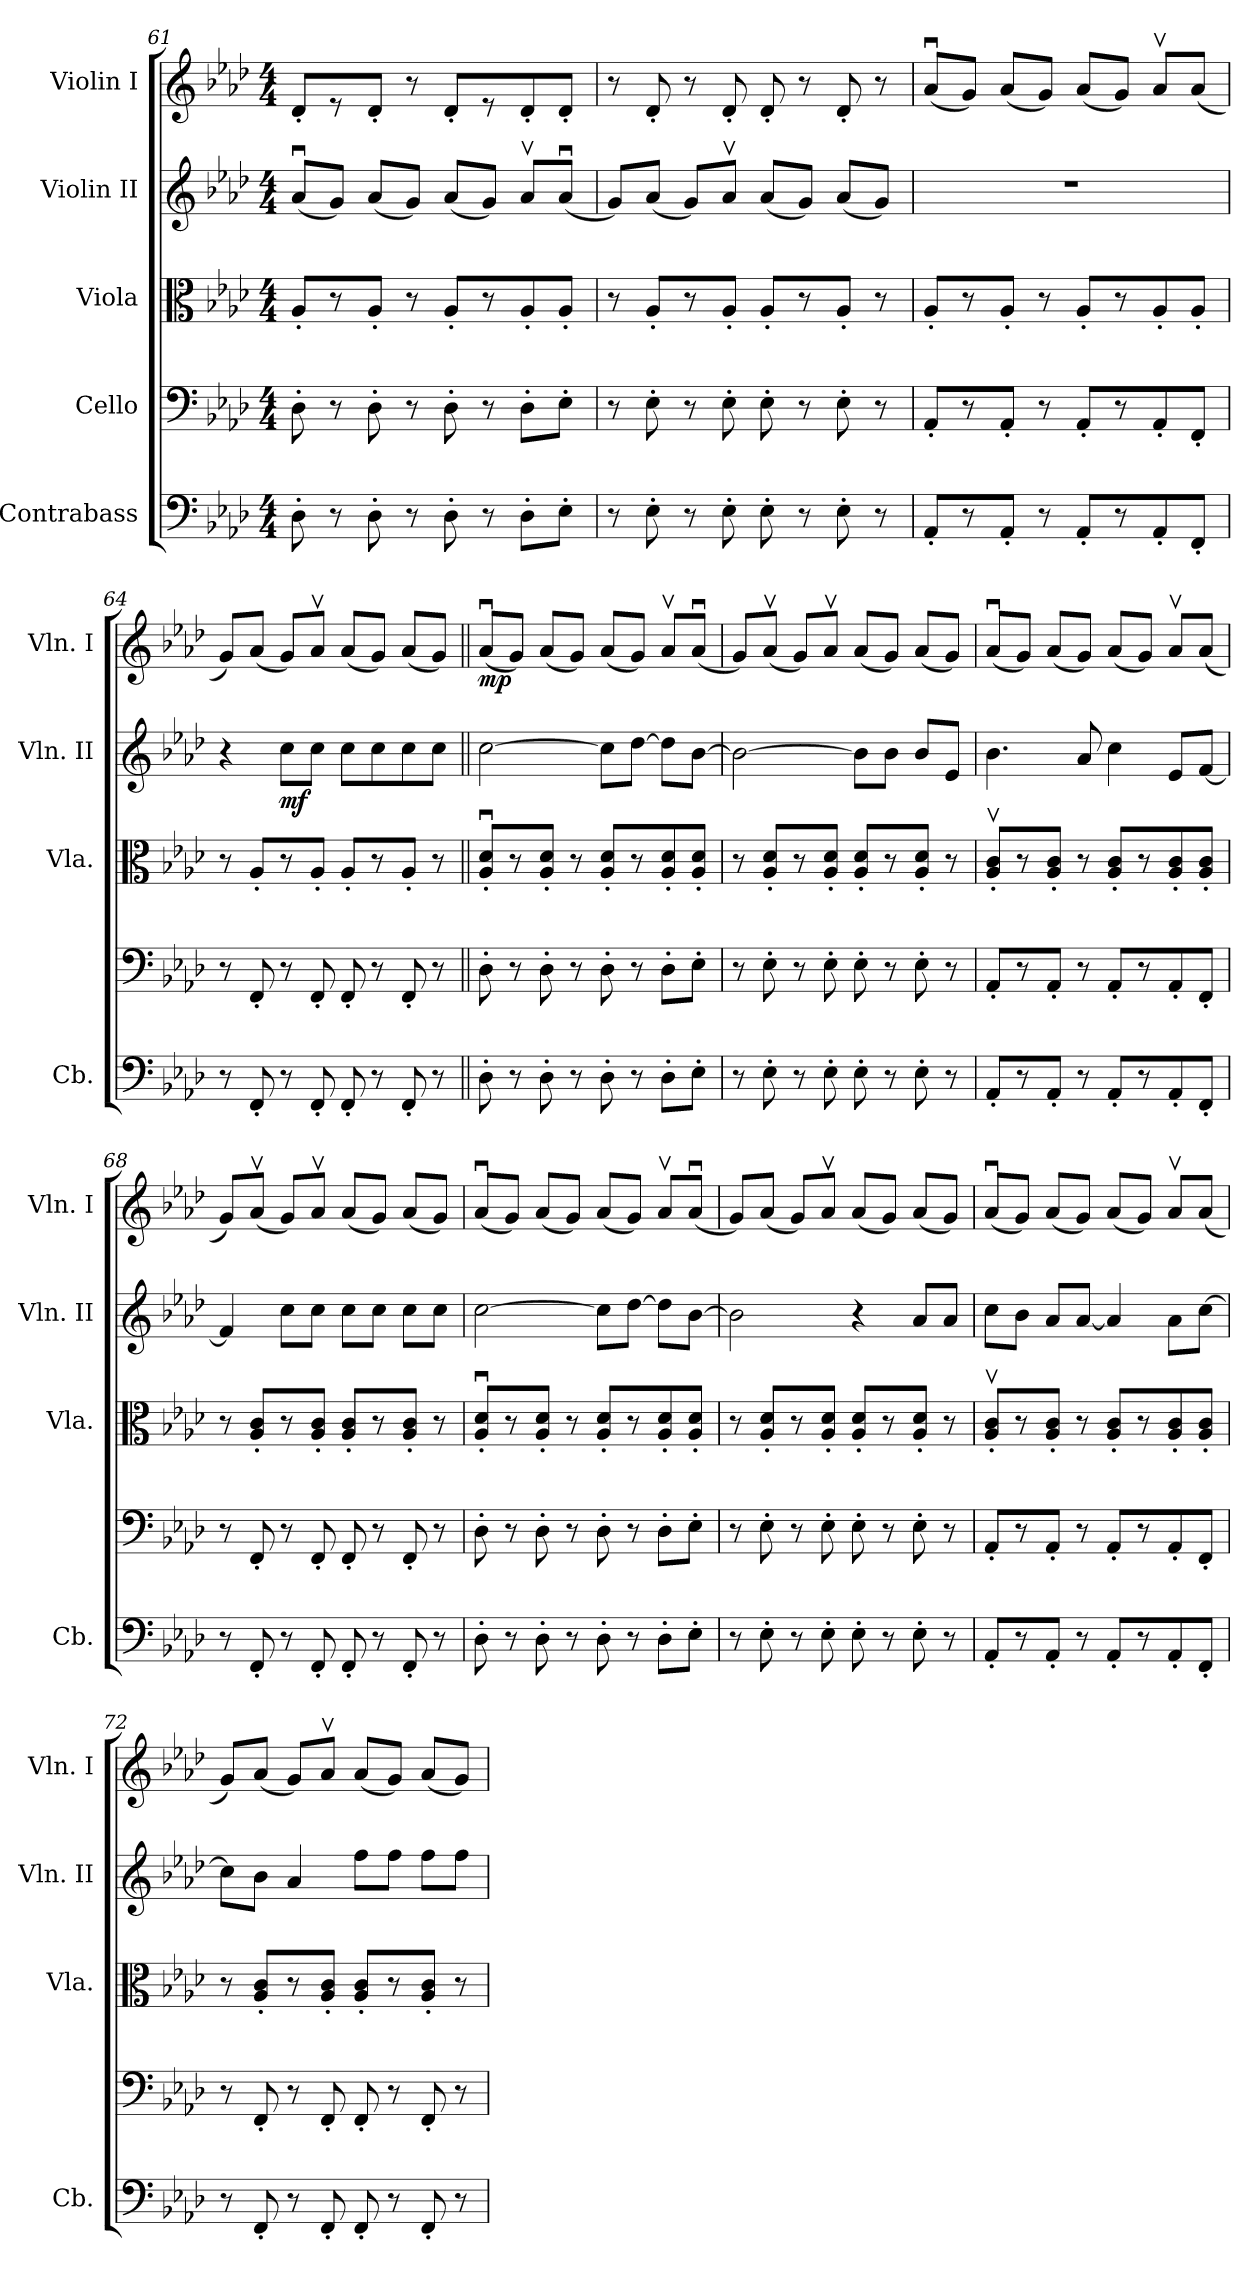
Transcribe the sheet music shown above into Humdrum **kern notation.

**kern	**kern	**kern	**kern	**dynam	**kern	**dynam
*part5	*part4	*part3	*part2	*part2	*part1	*part1
*staff5	*staff4	*staff3	*staff2	*staff2	*staff1	*staff1
*I"Contrabass	*I"Cello	*I"Viola	*I"Violin II	*	*I"Violin I	*
*I'Cb.	*	*I'Vla.	*I'Vln. II	*	*I'Vln. I	*
!!LO:LB:g=z
*clefF4	*clefF4	*clefC3	*clefG2	*	*clefG2	*
*ITrd7c12	*	*	*	*	*	*
*k[b-e-a-d-]	*k[b-e-a-d-]	*k[b-e-a-d-]	*k[b-e-a-d-]	*	*k[b-e-a-d-]	*
*A-:	*A-:	*A-:	*A-:	*	*A-:	*
*M4/4	*M4/4	*M4/4	*M4/4	*	*M4/4	*
=61	=61	=61	=61	=61	=61	=61
8DD-'>\	8D-'>\	8A-'</L	(<8a-u>/L	.	8d-'</L	.
8r	8r	8r	8g/J)	.	8r	.
8DD-'>\	8D-'>\	8A-'</J	(<8a-/L	.	8d-'</J	.
8r	8r	8r	8g/J)	.	8r	.
8DD-'>\	8D-'>\	8A-'</L	(<8a-/L	.	8d-'</L	.
8r	8r	8r	8g/J)	.	8r	.
8DD-'>\L	8D-'>\L	8A-'</	8a-v>/L	.	8d-'</	.
8EE-'>\J	8E-'>\J	8A-'</J	(<8a-u>/J	.	8d-'</J	.
=62	=62	=62	=62	=62	=62	=62
8r	8r	8r	8g/L)	.	8r	.
8EE-'>\	8E-'>\	8A-'</L	(<8a-/J	.	8d-'</	.
8r	8r	8r	8g/L)	.	8r	.
8EE-'>\	8E-'>\	8A-'</J	8a-v>/J	.	8d-'</	.
8EE-'>\	8E-'>\	8A-'</L	(<8a-/L	.	8d-'</	.
8r	8r	8r	8g/J)	.	8r	.
8EE-'>\	8E-'>\	8A-'</J	(<8a-/L	.	8d-'</	.
8r	8r	8r	8g/J)	.	8r	.
=63	=63	=63	=63	=63	=63	=63
8AAA-'</L	8AA-'</L	8A-'</L	1r	.	(<8a-u>/L	.
8r	8r	8r	.	.	8g/J)	.
8AAA-'</J	8AA-'</J	8A-'</J	.	.	(<8a-/L	.
8r	8r	8r	.	.	8g/J)	.
8AAA-'</L	8AA-'</L	8A-'</L	.	.	(<8a-/L	.
8r	8r	8r	.	.	8g/J)	.
8AAA-'</	8AA-'</	8A-'</	.	.	8a-v>/L	.
8FFF'</J	8FF'</J	8A-'</J	.	.	(<8a-/J	.
=64	=64	=64	=64	=64	=64	=64
8r	8r	8r	4r	.	8g/L)	.
8FFF'</	8FF'</	8A-'</L	.	.	(<8a-/J	.
!	!	!	!	!LO:DY:b	!	!
8r	8r	8r	8cc\L	mf	8g/L)	.
8FFF'</	8FF'</	8A-'</J	8cc\J	.	8a-v>/J	.
8FFF'</	8FF'</	8A-'</L	8cc\L	.	(<8a-/L	.
8r	8r	8r	8cc\	.	8g/J)	.
8FFF'</	8FF'</	8A-'</J	8cc\	.	(<8a-/L	.
8r	8r	8r	8cc\J	.	8g/J)	.
!!LO:PB:g=z
=65||	=65||	=65||	=65||	=65||	=65||	=65||
!	!	!	!	!	!	!LO:DY:b
8DD-'>\	8D-'>\	8A-/u>'< 8d-/u>'<L	[2cc\	.	(<8a-u>/L	mp
8r	8r	8r	.	.	8g/J)	.
8DD-'>\	8D-'>\	8A-/'< 8d-/'<J	.	.	(<8a-/L	.
8r	8r	8r	.	.	8g/J)	.
8DD-'>\	8D-'>\	8A-/'< 8d-/'<L	8cc\L]	.	(<8a-/L	.
8r	8r	8r	[8dd-\J	.	8g/J)	.
8DD-'>\L	8D-'>\L	8A-/'< 8d-/'<	8dd-\L]	.	8a-v>/L	.
8EE-'>\J	8E-'>\J	8A-/'< 8d-/'<J	[8b-\J	.	(<8a-u>/J	.
=66	=66	=66	=66	=66	=66	=66
8r	8r	8r	2b-\_	.	8g/L)	.
8EE-'>\	8E-'>\	8A-/'< 8d-/'<L	.	.	(<8a-v>/J	.
8r	8r	8r	.	.	8g/L)	.
8EE-'>\	8E-'>\	8A-/'< 8d-/'<J	.	.	8a-v>/J	.
8EE-'>\	8E-'>\	8A-/'< 8d-/'<L	8b-\L]	.	(<8a-/L	.
8r	8r	8r	8b-\J	.	8g/J)	.
8EE-'>\	8E-'>\	8A-/'< 8d-/'<J	8b-/L	.	(<8a-/L	.
8r	8r	8r	8e-/J	.	8g/J)	.
=67	=67	=67	=67	=67	=67	=67
8AAA-'</L	8AA-'</L	8A-/v>'< 8c/v>'<L	4.b-\	.	(<8a-u>/L	.
8r	8r	8r	.	.	8g/J)	.
8AAA-'</J	8AA-'</J	8A-/'< 8c/'<J	.	.	(<8a-/L	.
8r	8r	8r	8a-/	.	8g/J)	.
8AAA-'</L	8AA-'</L	8A-/'< 8c/'<L	4cc\	.	(<8a-/L	.
8r	8r	8r	.	.	8g/J)	.
8AAA-'</	8AA-'</	8A-/'< 8c/'<	8e-/L	.	8a-v>/L	.
8FFF'</J	8FF'</J	8A-/'< 8c/'<J	[8f/J	.	(<8a-/J	.
=68	=68	=68	=68	=68	=68	=68
8r	8r	8r	4f/]	.	8g/L)	.
8FFF'</	8FF'</	8A-/'< 8c/'<L	.	.	(<8a-v>/J	.
8r	8r	8r	8cc\L	.	8g/L)	.
8FFF'</	8FF'</	8A-/'< 8c/'<J	8cc\J	.	8a-v>/J	.
8FFF'</	8FF'</	8A-/'< 8c/'<L	8cc\L	.	(<8a-/L	.
8r	8r	8r	8cc\J	.	8g/J)	.
8FFF'</	8FF'</	8A-/'< 8c/'<J	8cc\L	.	(<8a-/L	.
8r	8r	8r	8cc\J	.	8g/J)	.
!!LO:LB:g=z
=69	=69	=69	=69	=69	=69	=69
8DD-'>\	8D-'>\	8A-/u>'< 8d-/u>'<L	[2cc\	.	(<8a-u>/L	.
8r	8r	8r	.	.	8g/J)	.
8DD-'>\	8D-'>\	8A-/'< 8d-/'<J	.	.	(<8a-/L	.
8r	8r	8r	.	.	8g/J)	.
8DD-'>\	8D-'>\	8A-/'< 8d-/'<L	8cc\L]	.	(<8a-/L	.
8r	8r	8r	[8dd-\J	.	8g/J)	.
8DD-'>\L	8D-'>\L	8A-/'< 8d-/'<	8dd-\L]	.	8a-v>/L	.
8EE-'>\J	8E-'>\J	8A-/'< 8d-/'<J	[8b-\J	.	(<8a-u>/J	.
=70	=70	=70	=70	=70	=70	=70
8r	8r	8r	2b-\]	.	8g/L)	.
8EE-'>\	8E-'>\	8A-/'< 8d-/'<L	.	.	(<8a-/J	.
8r	8r	8r	.	.	8g/L)	.
8EE-'>\	8E-'>\	8A-/'< 8d-/'<J	.	.	8a-v>/J	.
8EE-'>\	8E-'>\	8A-/'< 8d-/'<L	4r	.	(<8a-/L	.
8r	8r	8r	.	.	8g/J)	.
8EE-'>\	8E-'>\	8A-/'< 8d-/'<J	8a-/L	.	(<8a-/L	.
8r	8r	8r	8a-/J	.	8g/J)	.
=71	=71	=71	=71	=71	=71	=71
8AAA-'</L	8AA-'</L	8A-/v>'< 8c/v>'<L	8cc\L	.	(<8a-u>/L	.
8r	8r	8r	8b-\J	.	8g/J)	.
8AAA-'</J	8AA-'</J	8A-/'< 8c/'<J	8a-/L	.	(<8a-/L	.
8r	8r	8r	[8a-/J	.	8g/J)	.
8AAA-'</L	8AA-'</L	8A-/'< 8c/'<L	4a-/]	.	(<8a-/L	.
8r	8r	8r	.	.	8g/J)	.
8AAA-'</	8AA-'</	8A-/'< 8c/'<	8a-\L	.	8a-v>/L	.
8FFF'</J	8FF'</J	8A-/'< 8c/'<J	[8cc\J	.	(<8a-/J	.
=72	=72	=72	=72	=72	=72	=72
8r	8r	8r	8cc\L]	.	8g/L)	.
8FFF'</	8FF'</	8A-/'< 8c/'<L	8b-\J	.	(<8a-/J	.
8r	8r	8r	4a-/	.	8g/L)	.
8FFF'</	8FF'</	8A-/'< 8c/'<J	.	.	8a-v>/J	.
8FFF'</	8FF'</	8A-/'< 8c/'<L	8ff\L	.	(<8a-/L	.
8r	8r	8r	8ff\J	.	8g/J)	.
8FFF'</	8FF'</	8A-/'< 8c/'<J	8ff\L	.	(<8a-/L	.
8r	8r	8r	8ff\J	.	8g/J)	.
=	=	=	=	=	=	=
*-	*-	*-	*-	*-	*-	*-
